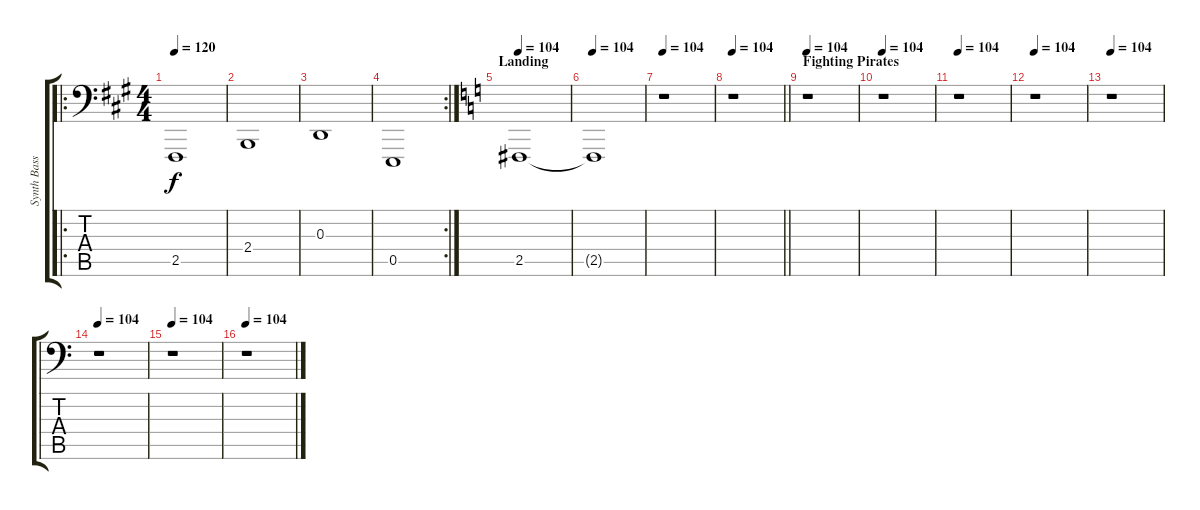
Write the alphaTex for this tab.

\track ("Synth Bass" "Synth Bass") {instrument lead2sawtooth}
\staff {score tabs}
\tuning (C3 G2 D2 A1 E1 B0) {hide}
\ro
\ts (4 4)
\tempo 120
\clef f4
\ks f#minor
2.5.1{dy f} |
2.4.1 |
0.3.1 |
\rc 2
0.5.1 |
\section ("" "Landing")
\tempo 104
\ks c
2.5.1{volume 0} |
\tempo 104
2.5{t}.1 |
\tempo 104
r.1 |
\tempo 104
\barLineRight lightlight
r.1{volume 16} |
\section ("" "Fighting Pirates")
\tempo 104
r.1 |
\tempo 104
r.1 |
\tempo 104
r.1 |
\tempo 104
r.1 |
\tempo 104
r.1 |
\tempo 104
r.1 |
\tempo 104
r.1 |
\tempo 104
r.1
